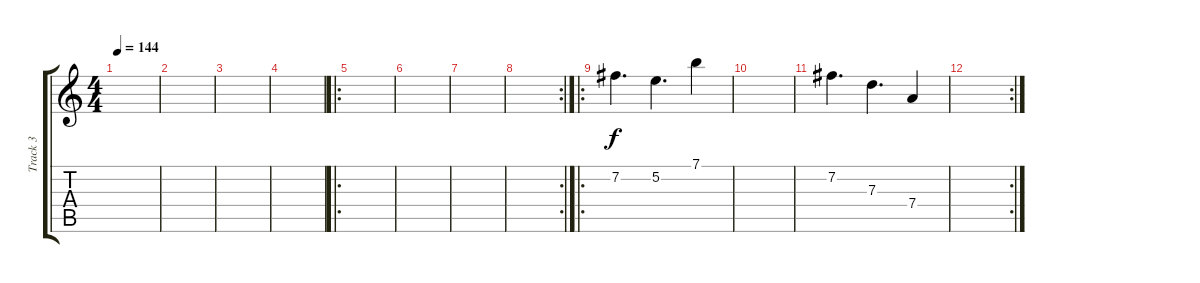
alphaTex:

\track ("Track 3" "Track 3") {instrument electricguitarjazz}
\staff {score tabs}
\tuning (E4 B3 G3 D3 A2 D2) {hide}
\ts (4 4)
\tempo 144
\clef g2
\ks c
|
|
|
|
\ro
|
|
|
\rc 2
|
\ro
7.2.4{d} 5.2.4{d} 7.1.4 |
|
7.2.4{d} 7.3.4{d} 7.4.4 |
\rc 2
